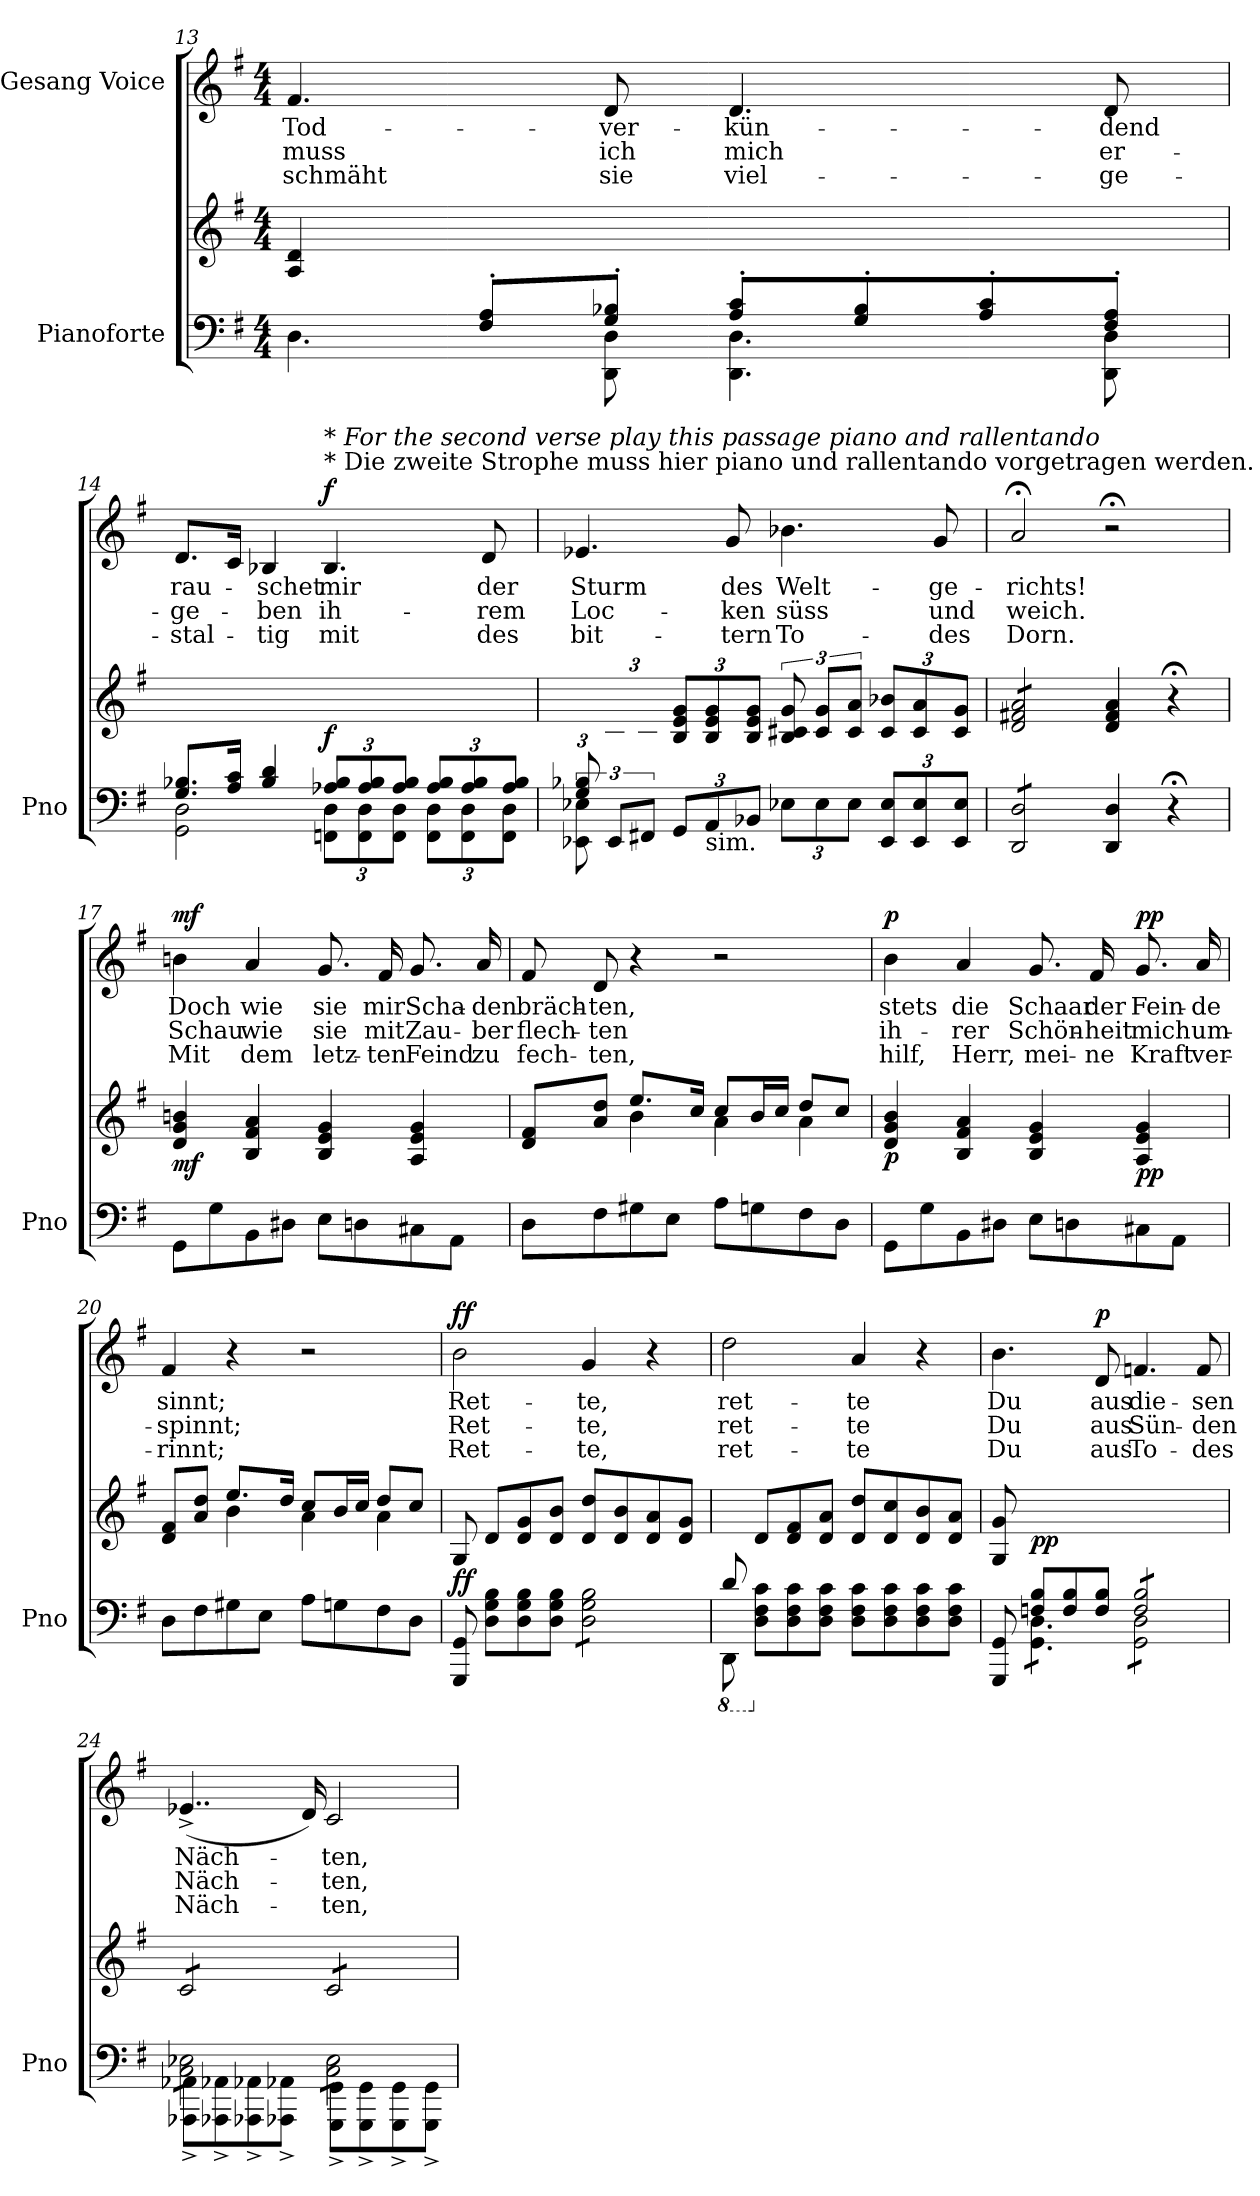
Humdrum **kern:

**kern	**kern	**dynam	**kern	**text	**text	**text	**dynam
*part2	*part2	*part2	*part1	*part1	*part1	*part1	*part1
*staff3	*staff2	*staff2/3	*staff1	*staff1	*staff1	*staff1	*staff1
*I"Pianoforte	*	*	*I"Gesang Voice	*	*	*	*
*I'Pno	*	*	*	*	*	*	*
!!LO:PB:g=z
*clefF4	*clefG2	*	*clefG2	*	*	*	*
*k[f#]	*k[f#]	*	*k[f#]	*	*	*	*
*M4/4	*M4/4	*	*M4/4	*	*	*	*
=13	=13	=13	=13	=13	=13	=13	=13
*^	*	*	*	*	*	*	*
!	!	!	!	!	!LO:LY:b	!LO:LY:b	!LO:LY:b	!
4ryy	4.D\	4A/ 4d/	.	4.f#/	Tod-	muss	-schmäht	.
8F#/'> 8A/'>L	.	2.ryy	.	.	.	.	.	.
!	!	!	!	!	!LO:LY:b	!LO:LY:b	!LO:LY:b	!
8G/'> 8B-X/'>J	8DD\ 8D\	.	.	8d/	-ver-	ich	sie	.
!	!	!	!	!	!LO:LY:b	!LO:LY:b	!LO:LY:b	!
8A/'> 8c/'>L	4.DD\ 4.D\	.	.	4.d/	-kün-	mich	viel-	.
8G/'> 8B-/'>	.	.	.	.	.	.	.	.
8A/'> 8c/'>	.	.	.	.	.	.	.	.
!	!	!	!	!	!LO:LY:b	!LO:LY:b	!LO:LY:b	!
8F#/'> 8A/'>J	8DD\ 8D\	.	.	8d/	-dend	er-	-ge-	.
=14	=14	=14	=14	=14	=14	=14	=14	=14
!	!	!	!	!	!LO:LY:b	!LO:LY:b	!LO:LY:b	!
8.G/ 8.B-X/L	2GG\ 2D\	2ryy	.	8.d/L	rau-	-ge-	-stal-	.
16A/ 16c/Jk	.	.	.	16c/Jk	.	.	.	.
!	!	!	!	!	!LO:LY:b	!LO:LY:b	!LO:LY:b	!
4B-/ 4d/	.	.	.	4B-X/	-schet	-ben	-tig	.
*Xbrackettup	*	*	*	*	*	*	*	*
!	!	!	!	!LO:TX:a:t=* Die zweite Strophe muss hier piano und rallentando vorgetragen werden.	!	!	!	!
!	!	!	!	!LO:TX:a:t=* For the second verse play this passage <i>piano</i> and <i>rallentando</i>	!	!	!	!
!	!	!	!LO:DY:b	!	!LO:LY:b	!LO:LY:b	!LO:LY:b	!LO:DY:a
12A-X/ 12B-/L	12FFn\ 12D\L	2ryy	f	4.B-/	mir	ih-	mit	f
12A-/ 12B-/	12FF\ 12D\	.	.	.	.	.	.	.
12A-/ 12B-/J	12FF\ 12D\J	.	.	.	.	.	.	.
12A-/ 12B-/L	12FF\ 12D\L	.	.	.	.	.	.	.
12A-/ 12B-/	12FF\ 12D\	.	.	.	.	.	.	.
!	!	!	!	!	!LO:LY:b	!LO:LY:b	!LO:LY:b	!
.	.	.	.	8d/	der	-rem	des	.
12A-/ 12B-/J	12FF\ 12D\J	.	.	.	.	.	.	.
=15	=15	=15	=15	=15	=15	=15	=15	=15
*	*brackettup	*	*	*	*	*	*	*
!	!	!	!	!	!LO:LY:b	!LO:LY:b	!LO:LY:b	!
12G/ 12B-X/L	12EE-X\ 12E-X\	12ryy	.	4.e-X/	Sturm	Loc-	bit-	.
12%11ryy	12EE-/L	12B-j/ 12e-X/ 12g/	.	.	.	.	.	.
.	12FF#X/J	12B-/ 12e-/ 12g/J	.	.	.	.	.	.
*	*Xbrackettup	*Xbrackettup	*	*	*	*	*	*
.	12GG/L	12B-/ 12e-/ 12g/L	.	.	.	.	.	.
!	!LO:TX:b:t=sim.	!	!	!	!	!	!	!
.	12AA/	12B-/ 12e-/ 12g/	.	.	.	.	.	.
!	!	!	!	!	!LO:LY:b	!LO:LY:b	!LO:LY:b	!
.	.	.	.	8g/	des	-ken	-tern	.
.	12BB-X/J	12B-/ 12e-/ 12g/J	.	.	.	.	.	.
*	*	*brackettup	*	*	*	*	*	*
!	!	!	!	!	!LO:LY:b	!LO:LY:b	!LO:LY:b	!
.	12E-X\L	12B-/ 12c#X/ 12g/	.	4.b-X\	Welt-	süss	To-	.
.	12E-\	12c#/ 12g/L	.	.	.	.	.	.
.	12E-\J	12c#/ 12a/J	.	.	.	.	.	.
*	*	*Xbrackettup	*	*	*	*	*	*
.	12EE-/ 12E-/L	12c#/ 12b-X/L	.	.	.	.	.	.
.	12EE-/ 12E-/	12c#/ 12a/	.	.	.	.	.	.
!	!	!	!	!	!LO:LY:b	!LO:LY:b	!LO:LY:b	!
.	.	.	.	8g/	-ge-	und	-des	.
.	12EE-/ 12E-/J	12c#/ 12g/J	.	.	.	.	.	.
=16	=16	=16	=16	=16	=16	=16	=16	=16
!	!	!	!	!	!LO:LY:b	!LO:LY:b	!LO:LY:b	!
*v	*v	*	*	*	*	*	*	*
*tremolo	*	*	*	*	*	*	*
*	*tremolo	*	*	*	*	*	*
12DD/ 12D/L	12d/ 12f#X/ 12a/L	.	2a;</	-richts!	weich.	Dorn.	.
12DD/ 12D/	12d/ 12f#X/ 12a/	.	.	.	.	.	.
12DD/ 12D/	12d/ 12f#X/ 12a/	.	.	.	.	.	.
12DD/ 12D/	12d/ 12f#X/ 12a/	.	.	.	.	.	.
12DD/ 12D/	12d/ 12f#X/ 12a/	.	.	.	.	.	.
12DD/ 12D/J	12d/ 12f#X/ 12a/J	.	.	.	.	.	.
*	*Xtremolo	*	*	*	*	*	*
*Xtremolo	*	*	*	*	*	*	*
4DD/ 4D/	4d/ 4f#/ 4a/	.	2r;<	.	.	.	.
4r;<	4r;<	.	.	.	.	.	.
!!LO:PB:g=z
=17	=17	=17	=17	=17	=17	=17	=17
!	!	!LO:DY:b	!	!LO:LY:b	!LO:LY:b	!LO:LY:b	!LO:DY:a
8GG\L	4d/ 4g/ 4bn/	mf	4bn\	Doch	Schau	Mit	mf
8G\	.	.	.	.	.	.	.
!	!	!	!	!LO:LY:b	!LO:LY:b	!LO:LY:b	!
8BB\	4B/ 4f#/ 4a/	.	4a/	wie	wie	dem	.
8D#X\J	.	.	.	.	.	.	.
!	!	!	!	!LO:LY:b	!LO:LY:b	!LO:LY:b	!
8E\L	4B/ 4e/ 4g/	.	8.g/	sie	sie	letz-	.
8Dn\	.	.	.	.	.	.	.
!	!	!	!	!LO:LY:b	!LO:LY:b	!LO:LY:b	!
.	.	.	16f#/	mir	mit	-ten	.
!	!	!	!	!LO:LY:b	!LO:LY:b	!LO:LY:b	!
8C#X\	4A/ 4e/ 4g/	.	8.g/	Scha-	Zau-	Feind	.
8AA\J	.	.	.	.	.	.	.
!	!	!	!	!LO:LY:b	!LO:LY:b	!LO:LY:b	!
.	.	.	16a/	-den	-ber	zu	.
=18	=18	=18	=18	=18	=18	=18	=18
*	*^	*	*	*	*	*	*
!	!	!	!	!	!LO:LY:b	!LO:LY:b	!LO:LY:b	!
8D\L	8d/ 8f#/L	4ryy	.	8f#/	bräch-	flech-	fech-	.
!	!	!	!	!	!LO:LY:b	!LO:LY:b	!LO:LY:b	!
8F#\	8a/ 8dd/J	.	.	8d/	-ten,	-ten	-ten,	.
8G#X\	8.ee/L	4b\	.	4r	.	.	.	.
8E\J	.	.	.	.	.	.	.	.
.	16cc/Jk	.	.	.	.	.	.	.
8A\L	8cc/L	4a\	.	2r	.	.	.	.
8Gn\	16b/L	.	.	.	.	.	.	.
.	16cc/JJ	.	.	.	.	.	.	.
8F#\	8dd/L	4a\	.	.	.	.	.	.
8D\J	8cc/J	.	.	.	.	.	.	.
*	*v	*v	*	*	*	*	*	*
=19	=19	=19	=19	=19	=19	=19	=19
!	!	!LO:DY:b	!	!LO:LY:b	!LO:LY:b	!LO:LY:b	!LO:DY:a
8GG\L	4d/ 4g/ 4b/	p	4b\	stets	ih-	hilf,	p
8G\	.	.	.	.	.	.	.
!	!	!	!	!LO:LY:b	!LO:LY:b	!LO:LY:b	!
8BB\	4B/ 4f#/ 4a/	.	4a/	die	-rer	Herr,	.
8D#X\J	.	.	.	.	.	.	.
!	!	!	!	!LO:LY:b	!LO:LY:b	!LO:LY:b	!
8E\L	4B/ 4e/ 4g/	.	8.g/	Schaar	Schön-	mei-	.
8Dn\	.	.	.	.	.	.	.
!	!	!	!	!LO:LY:b	!LO:LY:b	!LO:LY:b	!
.	.	.	16f#/	der	-heit	-ne	.
!	!	!LO:DY:b	!	!LO:LY:b	!LO:LY:b	!LO:LY:b	!LO:DY:a
8C#X\	4A/ 4e/ 4g/	pp	8.g/	Fein-	mich	Kraft	pp
8AA\J	.	.	.	.	.	.	.
!	!	!	!	!LO:LY:b	!LO:LY:b	!LO:LY:b	!
.	.	.	16a/	-de	um-	ver-	.
!!LO:LB:g=z
=20	=20	=20	=20	=20	=20	=20	=20
*	*^	*	*	*	*	*	*
!	!	!	!	!	!LO:LY:b	!LO:LY:b	!LO:LY:b	!
8D\L	8d/ 8f#/L	4ryy	.	4f#/	sinnt;	-spinnt;	-rinnt;	.
8F#\	8a/ 8dd/J	.	.	.	.	.	.	.
8G#X\	8.ee/L	4b\	.	4r	.	.	.	.
8E\J	.	.	.	.	.	.	.	.
.	16dd/Jk	.	.	.	.	.	.	.
8A\L	8cc/L	4a\	.	2r	.	.	.	.
8Gn\	16b/L	.	.	.	.	.	.	.
.	16cc/JJ	.	.	.	.	.	.	.
8F#\	8dd/L	4a\	.	.	.	.	.	.
8D\J	8cc/J	.	.	.	.	.	.	.
*	*v	*v	*	*	*	*	*	*
=21	=21	=21	=21	=21	=21	=21	=21
!	!	!LO:DY:b	!	!LO:LY:b	!LO:LY:b	!LO:LY:b	!LO:DY:a
8GGG/ 8GG/	8G/	ff	2b\	Ret-	Ret-	Ret-	ff
8D\ 8G\ 8B\L	8d/L	.	.	.	.	.	.
8D\ 8G\ 8B\	8d/ 8g/	.	.	.	.	.	.
8D\ 8G\ 8B\J	8d/ 8b/J	.	.	.	.	.	.
!	!	!	!	!LO:LY:b	!LO:LY:b	!LO:LY:b	!
*tremolo	*	*	*	*	*	*	*
8D\ 8G\ 8B\L	8d/ 8dd/L	.	4g/	-te,	-te,	-te,	.
8D\ 8G\ 8B\	8d/ 8b/	.	.	.	.	.	.
8D\ 8G\ 8B\	8d/ 8a/	.	4r	.	.	.	.
8D\ 8G\ 8B\J	8d/ 8g/J	.	.	.	.	.	.
*Xtremolo	*	*	*	*	*	*	*
=22	=22	=22	=22	=22	=22	=22	=22
*^	*	*	*	*	*	*	*
*8ba	*	*	*	*	*	*	*	*
!	!	!	!	!	!LO:LY:b	!LO:LY:b	!LO:LY:b	!
8D/	8DDD\	8ryy	.	2dd\	ret-	ret-	ret-	.
*X8ba	*	*	*	*	*	*	*	*
2..ryy	8D\ 8F#\ 8c\L	8d/L	.	.	.	.	.	.
.	8D\ 8F#\ 8c\	8d/ 8f#/	.	.	.	.	.	.
.	8D\ 8F#\ 8c\J	8d/ 8a/J	.	.	.	.	.	.
!	!	!	!	!	!LO:LY:b	!LO:LY:b	!LO:LY:b	!
*tremolo	*	*	*	*	*	*	*	*
.	8D\ 8F#\ 8c\L	8d/ 8dd/L	.	4a/	-te	-te	-te	.
.	8D\ 8F#\ 8c\	8d/ 8cc/	.	.	.	.	.	.
.	8D\ 8F#\ 8c\	8d/ 8b/	.	4r	.	.	.	.
.	8D\ 8F#\ 8c\J	8d/ 8a/J	.	.	.	.	.	.
*Xtremolo	*	*	*	*	*	*	*	*
=23	=23	=23	=23	=23	=23	=23	=23	=23
!	!	!	!	!	!LO:LY:b	!LO:LY:b	!LO:LY:b	!
8ryy	8GGG/ 8GG/	8G/ 8g/	.	4.b\	Du	Du	Du	.
!	!	!	!LO:DY:b	!	!	!	!	!
8Fn/ 8B/L	8GG\ 8D\L	2..ryy	pp	.	.	.	.	.
8F/ 8B/	8GG\ 8D\	.	.	.	.	.	.	.
!	!	!	!	!	!LO:LY:b	!LO:LY:b	!LO:LY:b	!LO:DY:a
8F/ 8B/J	8GG\ 8D\J	.	.	8d/	aus	aus	aus	p
!	!	!	!	!	!LO:LY:b	!LO:LY:b	!LO:LY:b	!
*tremolo	*	*	*	*	*	*	*	*
8F/ 8B/L	8GG\ 8D\L	.	.	4.fn/	die-	Sün-	To-	.
8F/ 8B/	8GG\ 8D\	.	.	.	.	.	.	.
8F/ 8B/	8GG\ 8D\	.	.	.	.	.	.	.
!	!	!	!	!	!LO:LY:b	!LO:LY:b	!LO:LY:b	!
8F/ 8B/J	8GG\ 8D\J	.	.	8f/	-sen	-den	-des	.
=24	=24	=24	=24	=24	=24	=24	=24	=24
!	!	!	!	!	!LO:LY:b	!LO:LY:b	!LO:LY:b	!
*	*	*tremolo	*	*	*	*	*	*
8C\ 8E-X\L	8AAA-X\^< 8AA-X\^<L	8c/L	.	(4..e-X^>/	Näch-	Näch-	Näch-	.
8C\ 8E-X\	8AAA-X\^< 8AA-X\^<	8c/	.	.	.	.	.	.
8C\ 8E-X\	8AAA-X\^< 8AA-X\^<	8c/	.	.	.	.	.	.
8C\ 8E-X\J	8AAA-X\^< 8AA-X\^<J	8c/J	.	.	.	.	.	.
.	.	.	.	16d/)	.	.	.	.
!	!	!	!	!	!LO:LY:b	!LO:LY:b	!LO:LY:b	!
8C\ 8E-\L	8GGG\^< 8GG\^<L	8c/L	.	2c/	-ten,	-ten,	-ten,	.
8C\ 8E-\	8GGG\^< 8GG\^<	8c/	.	.	.	.	.	.
8C\ 8E-\	8GGG\^< 8GG\^<	8c/	.	.	.	.	.	.
8C\ 8E-\J	8GGG\^< 8GG\^<J	8c/J	.	.	.	.	.	.
*	*	*Xtremolo	*	*	*	*	*	*
*Xtremolo	*	*	*	*	*	*	*	*
*v	*v	*	*	*	*	*	*	*
=	=	=	=	=	=	=	=
*-	*-	*-	*-	*-	*-	*-	*-
